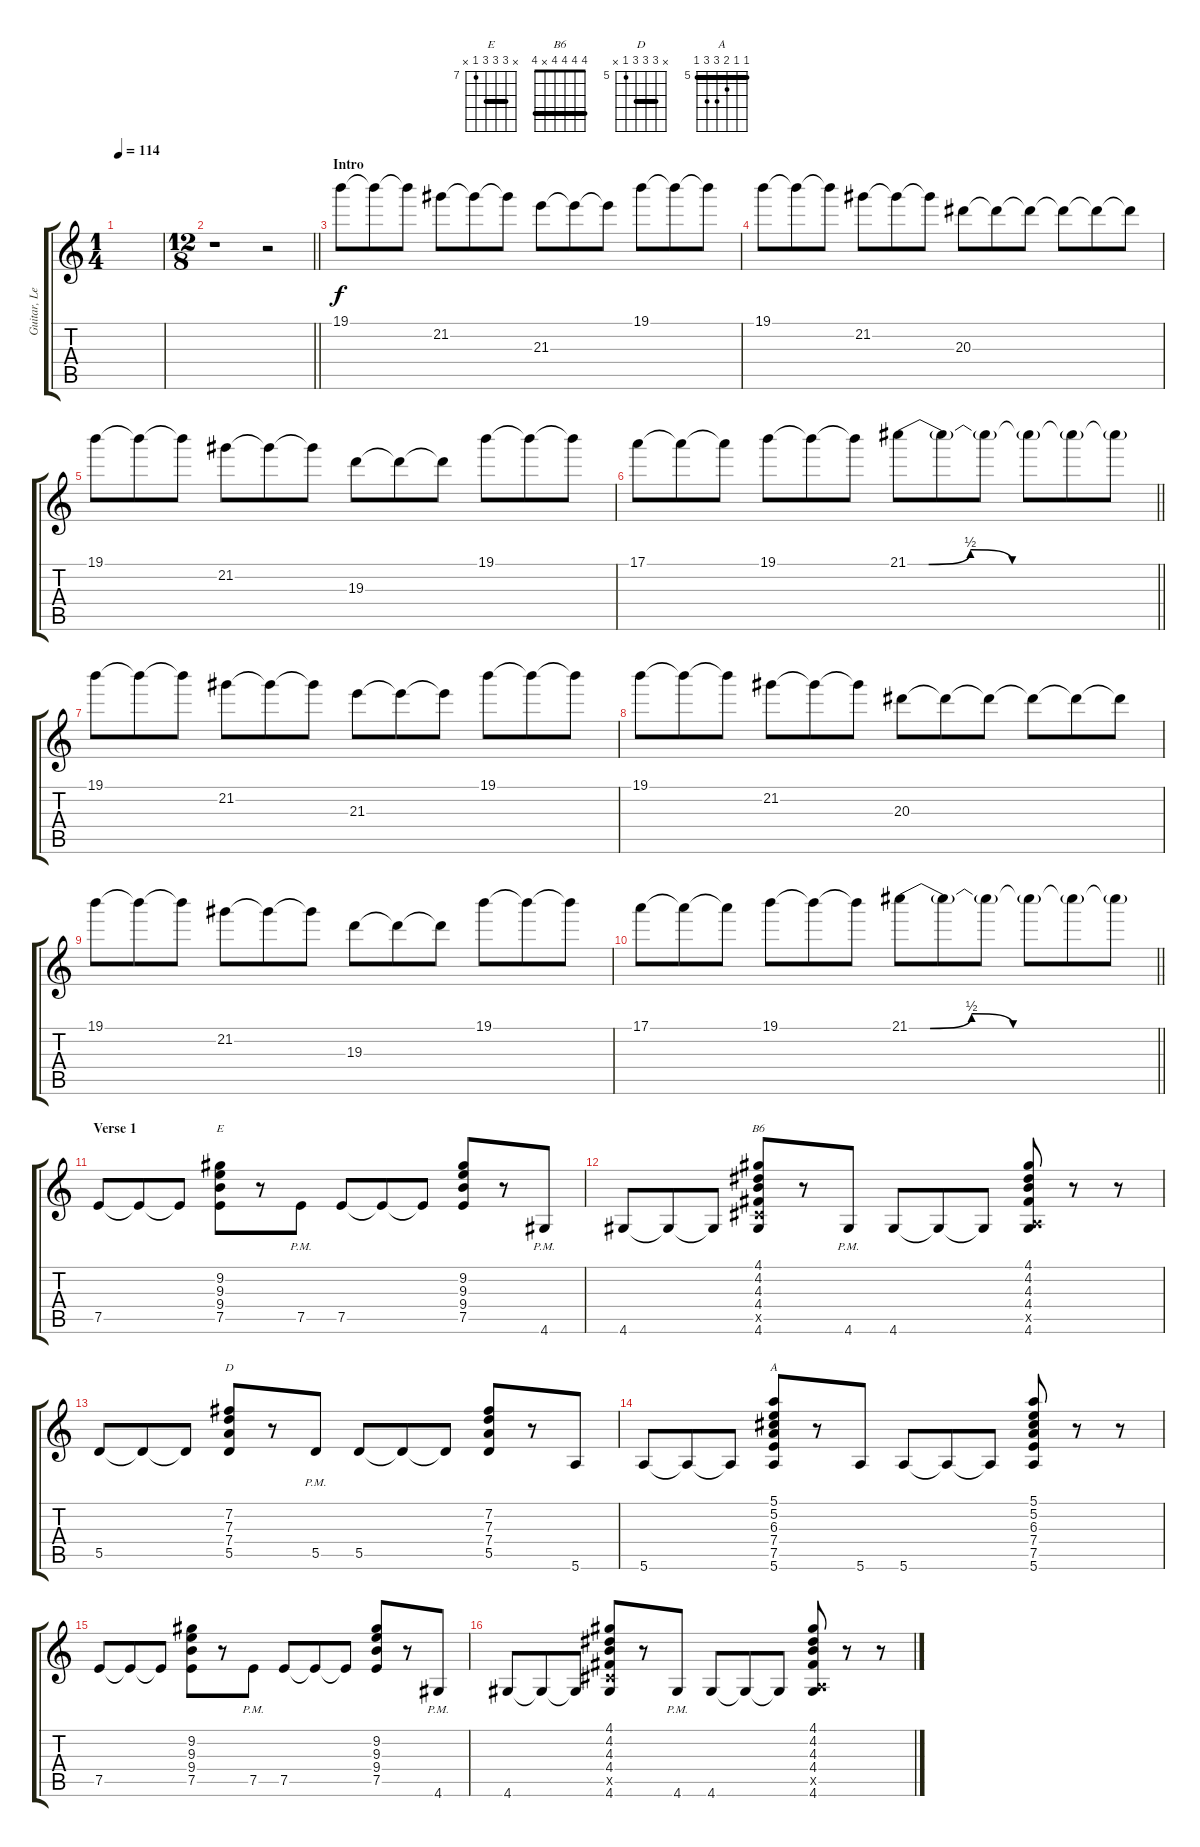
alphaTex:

\track ("Guitar, Lead" "Guitar, Le") {instrument electricguitarjazz}
\staff {score tabs}
\tuning (E4 B3 G3 D3 A2 E2) {hide}
\chord ("E" x 9 9 9 7 x) {firstfret 7 barre 9}
\chord ("B6" 4 4 4 4 x 4) {barre 4}
\chord ("D" x 7 7 7 5 x) {firstfret 5 barre 7}
\chord ("A" 5 5 6 7 7 5) {firstfret 5 barre 5}
\ts (1 4)
\tempo 114
\clef g2
\ks c
|
\ts (12 8)
\barLineRight lightlight
r.1 r.2 |
\section ("" "Intro")
19.1.8 19.1{t}.8 19.1{t}.8 21.2.8 21.2{t}.8 21.2{t}.8 21.3.8 21.3{t}.8 21.3{t}.8 19.1.8 19.1{t}.8 19.1{t}.8 |
19.1.8 19.1{t}.8 19.1{t}.8 21.2.8 21.2{t}.8 21.2{t}.8 20.3.8 20.3{t}.8 20.3{t}.8 20.3{t}.8 20.3{t}.8 20.3{t}.8 |
19.1.8 19.1{t}.8 19.1{t}.8 21.2.8 21.2{t}.8 21.2{t}.8 19.3.8 19.3{t}.8 19.3{t}.8 19.1.8 19.1{t}.8 19.1{t}.8 |
\barLineRight lightlight
17.1.8 17.1{t}.8 17.1{t}.8 19.1.8 19.1{t}.8 19.1{t}.8 21.1{be (custom 0 0 5 0 15 2 25 0 45 0 60 0)}.8 21.1{t}.8 21.1{t}.8 21.1{t}.8 21.1{t}.8 21.1{t}.8 |
19.1.8 19.1{t}.8 19.1{t}.8 21.2.8 21.2{t}.8 21.2{t}.8 21.3.8 21.3{t}.8 21.3{t}.8 19.1.8 19.1{t}.8 19.1{t}.8 |
19.1.8 19.1{t}.8 19.1{t}.8 21.2.8 21.2{t}.8 21.2{t}.8 20.3.8 20.3{t}.8 20.3{t}.8 20.3{t}.8 20.3{t}.8 20.3{t}.8 |
19.1.8 19.1{t}.8 19.1{t}.8 21.2.8 21.2{t}.8 21.2{t}.8 19.3.8 19.3{t}.8 19.3{t}.8 19.1.8 19.1{t}.8 19.1{t}.8 |
\barLineRight lightlight
17.1.8 17.1{t}.8 17.1{t}.8 19.1.8 19.1{t}.8 19.1{t}.8 21.1{be (custom 0 0 5 0 15 2 25 0 45 0 60 0)}.8 21.1{t}.8 21.1{t}.8 21.1{t}.8 21.1{t}.8 21.1{t}.8 |
\section ("" "Verse 1")
7.5.8 7.5{t}.8 7.5{t}.8 (9.2 9.3 9.4 7.5).8{ch "E"} r.8 7.5{pm}.8 7.5.8 7.5{t}.8 7.5{t}.8 (9.2 9.3 9.4 7.5).8 r.8 4.6{pm}.8 |
4.6.8 4.6{t}.8 4.6{t}.8 (4.1 4.2 4.3 4.4 4.5{x} 4.6).8{ch "B6"} r.8 4.6{pm}.8 4.6.8 4.6{t}.8 4.6{t}.8 (4.1 4.2 4.3 4.4 0.5{x} 4.6).8 r.8 r.8 |
5.5.8 5.5{t}.8 5.5{t}.8 (7.2 7.3 7.4 5.5).8{ch "D"} r.8 5.5{pm}.8 5.5.8 5.5{t}.8 5.5{t}.8 (7.2 7.3 7.4 5.5).8 r.8 5.6.8 |
5.6.8 5.6{t}.8 5.6{t}.8 (5.1 5.2 6.3 7.4 7.5 5.6).8{ch "A"} r.8 5.6.8 5.6.8 5.6{t}.8 5.6{t}.8 (5.1 5.2 6.3 7.4 7.5 5.6).8 r.8 r.8 |
7.5.8 7.5{t}.8 7.5{t}.8 (9.2 9.3 9.4 7.5).8 r.8 7.5{pm}.8 7.5.8 7.5{t}.8 7.5{t}.8 (9.2 9.3 9.4 7.5).8 r.8 4.6{pm}.8 |
4.6.8 4.6{t}.8 4.6{t}.8 (4.1 4.2 4.3 4.4 4.5{x} 4.6).8 r.8 4.6{pm}.8 4.6.8 4.6{t}.8 4.6{t}.8 (4.1 4.2 4.3 4.4 0.5{x} 4.6).8 r.8 r.8
